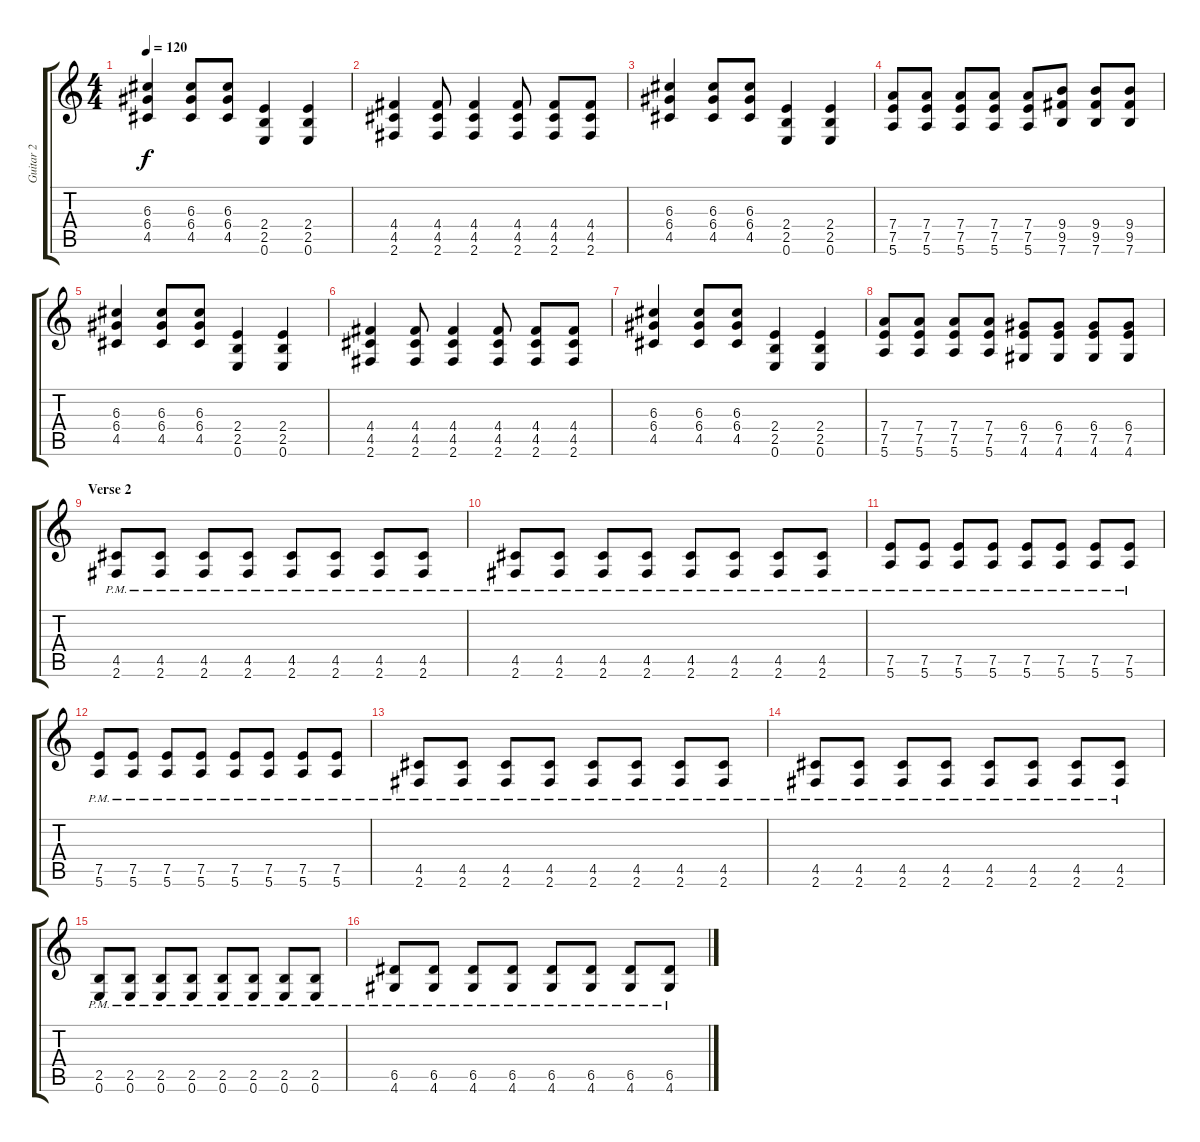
\track ("Guitar 2" "Guitar 2") {instrument overdrivenguitar}
\staff {score tabs}
\tuning (E4 B3 G3 D3 A2 E2) {hide}
\ts (4 4)
\tempo 120
\clef g2
\ks c
(6.3 6.4 4.5).4{dy f} (6.3 6.4 4.5).8 (6.3 6.4 4.5).8 (2.4 2.5 0.6).4 (2.4 2.5 0.6).4 |
(4.4 4.5 2.6).4 (4.4 4.5 2.6).8 (4.4 4.5 2.6).4 (4.4 4.5 2.6).8 (4.4 4.5 2.6).8 (4.4 4.5 2.6).8 |
(6.3 6.4 4.5).4 (6.3 6.4 4.5).8 (6.3 6.4 4.5).8 (2.4 2.5 0.6).4 (2.4 2.5 0.6).4 |
(7.4 7.5 5.6).8 (7.4 7.5 5.6).8 (7.4 7.5 5.6).8 (7.4 7.5 5.6).8 (7.4 7.5 5.6).8 (9.4 9.5 7.6).8 (9.4 9.5 7.6).8 (9.4 9.5 7.6).8 |
(6.3 6.4 4.5).4 (6.3 6.4 4.5).8 (6.3 6.4 4.5).8 (2.4 2.5 0.6).4 (2.4 2.5 0.6).4 |
(4.4 4.5 2.6).4 (4.4 4.5 2.6).8 (4.4 4.5 2.6).4 (4.4 4.5 2.6).8 (4.4 4.5 2.6).8 (4.4 4.5 2.6).8 |
(6.3 6.4 4.5).4 (6.3 6.4 4.5).8 (6.3 6.4 4.5).8 (2.4 2.5 0.6).4 (2.4 2.5 0.6).4 |
(7.4 7.5 5.6).8 (7.4 7.5 5.6).8 (7.4 7.5 5.6).8 (7.4 7.5 5.6).8 (6.4 7.5 4.6).8 (6.4 7.5 4.6).8 (6.4 7.5 4.6).8 (6.4 7.5 4.6).8 |
\section ("" "Verse 2")
(4.5{pm} 2.6{pm}).8 (4.5{pm} 2.6{pm}).8 (4.5{pm} 2.6{pm}).8 (4.5{pm} 2.6{pm}).8 (4.5{pm} 2.6{pm}).8 (4.5{pm} 2.6{pm}).8 (4.5{pm} 2.6{pm}).8 (4.5{pm} 2.6{pm}).8 |
(4.5{pm} 2.6{pm}).8 (4.5{pm} 2.6{pm}).8 (4.5{pm} 2.6{pm}).8 (4.5{pm} 2.6{pm}).8 (4.5{pm} 2.6{pm}).8 (4.5{pm} 2.6{pm}).8 (4.5{pm} 2.6{pm}).8 (4.5{pm} 2.6{pm}).8 |
(7.5{pm} 5.6{pm}).8 (7.5{pm} 5.6{pm}).8 (7.5{pm} 5.6{pm}).8 (7.5{pm} 5.6{pm}).8 (7.5{pm} 5.6{pm}).8 (7.5{pm} 5.6{pm}).8 (7.5{pm} 5.6{pm}).8 (7.5{pm} 5.6{pm}).8 |
(7.5{pm} 5.6{pm}).8 (7.5{pm} 5.6{pm}).8 (7.5{pm} 5.6{pm}).8 (7.5{pm} 5.6{pm}).8 (7.5{pm} 5.6{pm}).8 (7.5{pm} 5.6{pm}).8 (7.5{pm} 5.6{pm}).8 (7.5{pm} 5.6{pm}).8 |
(4.5{pm} 2.6{pm}).8 (4.5{pm} 2.6{pm}).8 (4.5{pm} 2.6{pm}).8 (4.5{pm} 2.6{pm}).8 (4.5{pm} 2.6{pm}).8 (4.5{pm} 2.6{pm}).8 (4.5{pm} 2.6{pm}).8 (4.5{pm} 2.6{pm}).8 |
(4.5{pm} 2.6{pm}).8 (4.5{pm} 2.6{pm}).8 (4.5{pm} 2.6{pm}).8 (4.5{pm} 2.6{pm}).8 (4.5{pm} 2.6{pm}).8 (4.5{pm} 2.6{pm}).8 (4.5{pm} 2.6{pm}).8 (4.5{pm} 2.6{pm}).8 |
(2.5{pm} 0.6{pm}).8 (2.5{pm} 0.6{pm}).8 (2.5{pm} 0.6{pm}).8 (2.5{pm} 0.6{pm}).8 (2.5{pm} 0.6{pm}).8 (2.5{pm} 0.6{pm}).8 (2.5{pm} 0.6{pm}).8 (2.5{pm} 0.6{pm}).8 |
(6.5{pm} 4.6{pm}).8 (6.5{pm} 4.6{pm}).8 (6.5{pm} 4.6{pm}).8 (6.5{pm} 4.6{pm}).8 (6.5{pm} 4.6{pm}).8 (6.5{pm} 4.6{pm}).8 (6.5{pm} 4.6{pm}).8 (6.5{pm} 4.6{pm}).8
